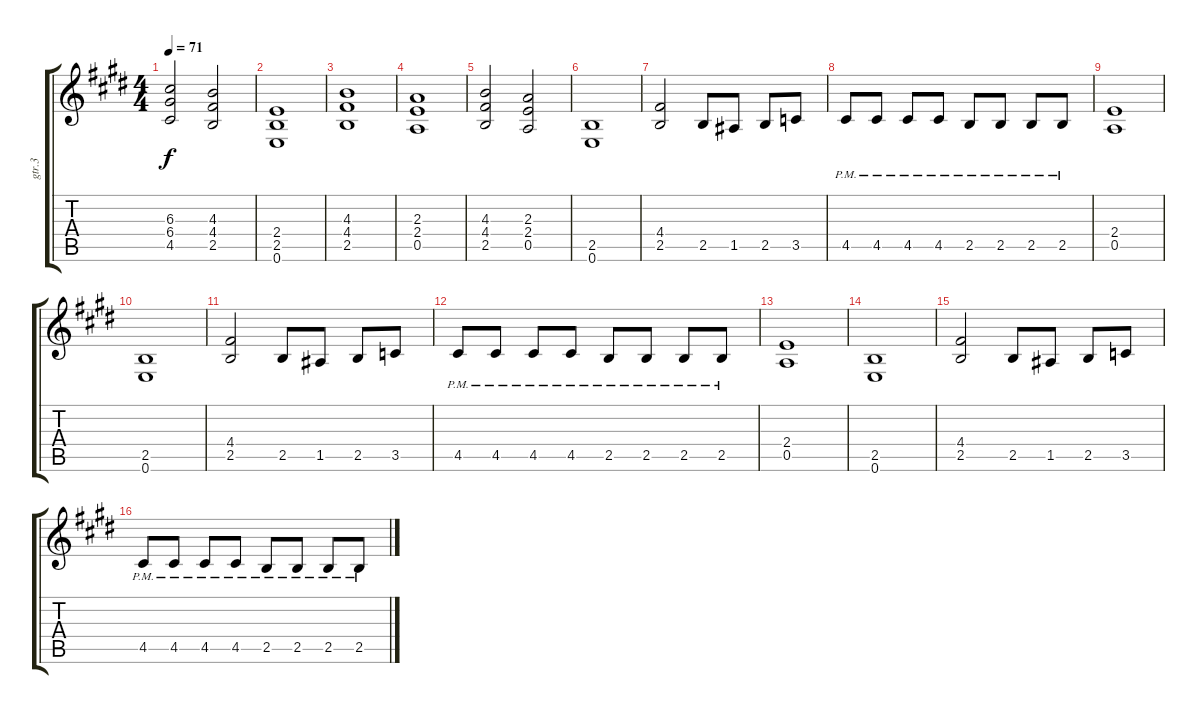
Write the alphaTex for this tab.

\track ("gtr.3" "gtr.3") {instrument distortionguitar}
\staff {score tabs}
\tuning (E4 B3 G3 D3 A2 E2) {hide}
\ts (4 4)
\tempo 71
\clef g2
\ks e
(6.3 6.4 4.5).2{dy f} (4.3 4.4 2.5).2 |
(2.4 2.5 0.6).1 |
(4.3 4.4 2.5).1 |
(2.3 2.4 0.5).1 |
(4.3 4.4 2.5).2 (2.3 2.4 0.5).2 |
(2.5 0.6).1 |
(4.4 2.5).2 2.5.8 1.5.8 2.5.8 3.5.8 |
4.5{pm}.8 4.5{pm}.8 4.5{pm}.8 4.5{pm}.8 2.5{pm}.8 2.5{pm}.8 2.5{pm}.8 2.5{pm}.8 |
(2.4 0.5).1 |
(2.5 0.6).1 |
(4.4 2.5).2 2.5.8 1.5.8 2.5.8 3.5.8 |
4.5{pm}.8 4.5{pm}.8 4.5{pm}.8 4.5{pm}.8 2.5{pm}.8 2.5{pm}.8 2.5{pm}.8 2.5{pm}.8 |
(2.4 0.5).1 |
(2.5 0.6).1 |
(4.4 2.5).2 2.5.8 1.5.8 2.5.8 3.5.8 |
4.5{pm}.8 4.5{pm}.8 4.5{pm}.8 4.5{pm}.8 2.5{pm}.8 2.5{pm}.8 2.5{pm}.8 2.5{pm}.8
